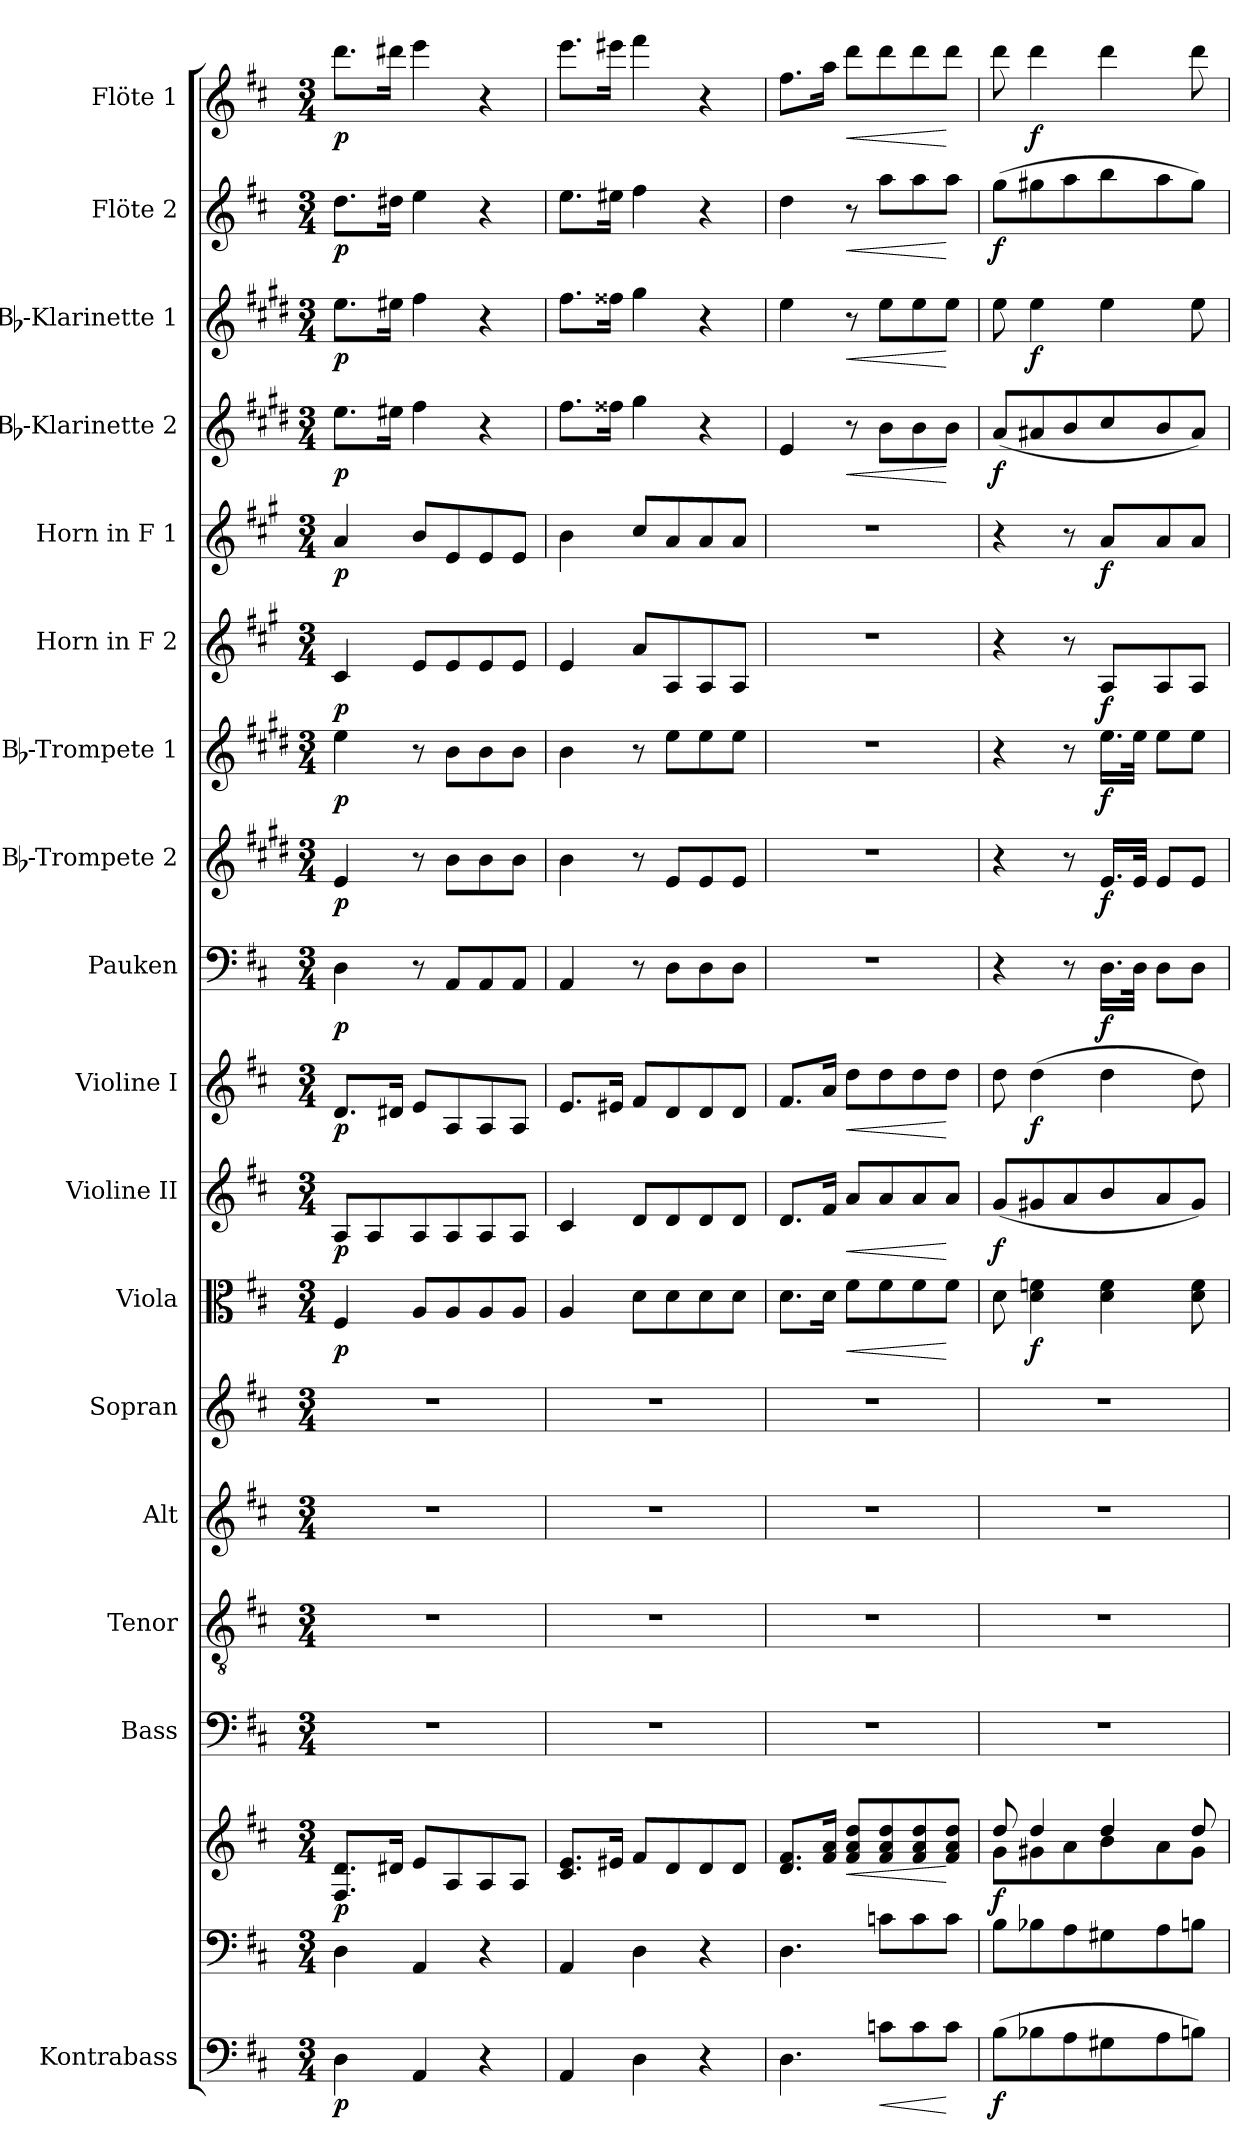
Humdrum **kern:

**kern	**dynam	**kern	**kern	**dynam	**kern	**kern	**kern	**kern	**kern	**dynam	**kern	**dynam	**kern	**dynam	**kern	**dynam	**kern	**dynam	**kern	**dynam	**kern	**dynam	**kern	**dynam	**kern	**dynam	**kern	**dynam	**kern	**dynam	**kern	**dynam
*part18	*part18	*part17	*part17	*part17	*part16	*part15	*part14	*part13	*part12	*part12	*part11	*part11	*part10	*part10	*part9	*part9	*part8	*part8	*part7	*part7	*part6	*part6	*part5	*part5	*part4	*part4	*part3	*part3	*part2	*part2	*part1	*part1
*staff19	*staff19	*staff18	*staff17	*staff17/18	*staff16	*staff15	*staff14	*staff13	*staff12	*staff12	*staff11	*staff11	*staff10	*staff10	*staff9	*staff9	*staff8	*staff8	*staff7	*staff7	*staff6	*staff6	*staff5	*staff5	*staff4	*staff4	*staff3	*staff3	*staff2	*staff2	*staff1	*staff1
*I"Kontrabass	*	*	*	*	*I"Bass	*I"Tenor	*I"Alt	*I"Sopran	*I"Viola	*	*I"Violine II	*	*I"Violine I	*	*I"Pauken	*	*I"Bb-Trompete 2	*	*I"Bb-Trompete 1	*	*I"Horn in F 2	*	*I"Horn in F 1	*	*I"Bb-Klarinette 2	*	*I"Bb-Klarinette 1	*	*I"Flöte 2	*	*I"Flöte 1	*
*I'Kb.	*	*	*	*	*I'B.	*I'T.	*I'A.	*I'S.	*I'Vla.	*	*I'Vl. II	*	*I'Vl. I	*	*I'Pk.	*	*I'Bb Trp. 2	*	*I'Bb Trp. 1	*	*	*	*	*	*I'Bb Kl. 2	*	*I'Bb Kl. 1	*	*I'Fl. 2	*	*I'Fl. 1	*
*clefF4	*	*clefF4	*clefG2	*	*clefF4	*clefGv2	*clefG2	*clefG2	*clefC3	*	*clefG2	*	*clefG2	*	*clefF4	*	*clefG2	*	*clefG2	*	*clefG2	*	*clefG2	*	*clefG2	*	*clefG2	*	*clefG2	*	*clefG2	*
*ITrd7c12	*	*	*	*	*	*	*	*	*	*	*	*	*	*	*	*	*ITrd1c2	*	*ITrd1c2	*	*ITrd4c7	*	*ITrd4c7	*	*ITrd1c2	*	*ITrd1c2	*	*	*	*	*
*k[f#c#]	*	*k[f#c#]	*k[f#c#]	*	*k[f#c#]	*k[f#c#]	*k[f#c#]	*k[f#c#]	*k[f#c#]	*	*k[f#c#]	*	*k[f#c#]	*	*k[f#c#]	*	*k[f#c#]	*	*k[f#c#]	*	*k[f#c#]	*	*k[f#c#]	*	*k[f#c#]	*	*k[f#c#]	*	*k[f#c#]	*	*k[f#c#]	*
*D:	*	*D:	*D:	*	*D:	*D:	*D:	*D:	*D:	*	*D:	*	*D:	*	*D:	*	*D:	*	*D:	*	*D:	*	*D:	*	*D:	*	*D:	*	*D:	*	*D:	*
*M3/4	*	*M3/4	*M3/4	*	*M3/4	*M3/4	*M3/4	*M3/4	*M3/4	*	*M3/4	*	*M3/4	*	*M3/4	*	*M3/4	*	*M3/4	*	*M3/4	*	*M3/4	*	*M3/4	*	*M3/4	*	*M3/4	*	*M3/4	*
=1	=1	=1	=1	=1	=1	=1	=1	=1	=1	=1	=1	=1	=1	=1	=1	=1	=1	=1	=1	=1	=1	=1	=1	=1	=1	=1	=1	=1	=1	=1	=1	=1
!	!LO:DY:b	!	!	!LO:DY:b	!	!	!	!	!	!LO:DY:b	!	!LO:DY:b	!	!LO:DY:b	!	!LO:DY:b	!	!LO:DY:b	!	!LO:DY:b	!	!LO:DY:b	!	!LO:DY:b	!	!LO:DY:b	!	!LO:DY:b	!	!LO:DY:b	!	!LO:DY:b
4DD\	p	4D\	8.F#/ 8.d/L	p	2.r	2.r	2.r	2.r	4F#/	p	8A/L	p	8.d/L	p	4D\	p	4d/	p	4dd\	p	4F#/	p	4d/	p	8.dd\L	p	8.dd\L	p	8.dd\L	p	8.ddd\L	p
.	.	.	.	.	.	.	.	.	.	.	8A/	.	.	.	.	.	.	.	.	.	.	.	.	.	.	.	.	.	.	.	.	.
.	.	.	16d#X/Jk	.	.	.	.	.	.	.	.	.	16d#X/Jk	.	.	.	.	.	.	.	.	.	.	.	16dd#X\Jk	.	16dd#X\Jk	.	16dd#X\Jk	.	16ddd#X\Jk	.
4AAA/	.	4AA/	8e/L	.	.	.	.	.	8A/L	.	8A/	.	8e/L	.	8r	.	8r	.	8r	.	8A/L	.	8e/L	.	4ee\	.	4ee\	.	4ee\	.	4eee\	.
.	.	.	8A/	.	.	.	.	.	8A/	.	8A/	.	8A/	.	8AA/L	.	8a\L	.	8a\L	.	8A/	.	8A/	.	.	.	.	.	.	.	.	.
4r	.	4r	8A/	.	.	.	.	.	8A/	.	8A/	.	8A/	.	8AA/	.	8a\	.	8a\	.	8A/	.	8A/	.	4r	.	4r	.	4r	.	4r	.
.	.	.	8A/J	.	.	.	.	.	8A/J	.	8A/J	.	8A/J	.	8AA/J	.	8a\J	.	8a\J	.	8A/J	.	8A/J	.	.	.	.	.	.	.	.	.
=2	=2	=2	=2	=2	=2	=2	=2	=2	=2	=2	=2	=2	=2	=2	=2	=2	=2	=2	=2	=2	=2	=2	=2	=2	=2	=2	=2	=2	=2	=2	=2	=2
4AAA/	.	4AA/	8.c#/ 8.e/L	.	2.r	2.r	2.r	2.r	4A/	.	4c#/	.	8.e/L	.	4AA/	.	4a\	.	4a\	.	4A/	.	4e\	.	8.ee\L	.	8.ee\L	.	8.ee\L	.	8.eee\L	.
.	.	.	16e#X/Jk	.	.	.	.	.	.	.	.	.	16e#X/Jk	.	.	.	.	.	.	.	.	.	.	.	16ee#X\Jk	.	16ee#X\Jk	.	16ee#X\Jk	.	16eee#X\Jk	.
4DD\	.	4D\	8f#/L	.	.	.	.	.	8d\L	.	8d/L	.	8f#/L	.	8r	.	8r	.	8r	.	8d/L	.	8f#/L	.	4ff#\	.	4ff#\	.	4ff#\	.	4fff#\	.
.	.	.	8d/	.	.	.	.	.	8d\	.	8d/	.	8d/	.	8D\L	.	8d/L	.	8dd\L	.	8D/	.	8d/	.	.	.	.	.	.	.	.	.
4r	.	4r	8d/	.	.	.	.	.	8d\	.	8d/	.	8d/	.	8D\	.	8d/	.	8dd\	.	8D/	.	8d/	.	4r	.	4r	.	4r	.	4r	.
.	.	.	8d/J	.	.	.	.	.	8d\J	.	8d/J	.	8d/J	.	8D\J	.	8d/J	.	8dd\J	.	8D/J	.	8d/J	.	.	.	.	.	.	.	.	.
=3	=3	=3	=3	=3	=3	=3	=3	=3	=3	=3	=3	=3	=3	=3	=3	=3	=3	=3	=3	=3	=3	=3	=3	=3	=3	=3	=3	=3	=3	=3	=3	=3
4.DD\	.	4.D\	8.d/ 8.f#/L	.	2.r	2.r	2.r	2.r	8.d\L	.	8.d/L	.	8.f#/L	.	2.r	.	2.r	.	2.r	.	2.r	.	2.r	.	4d/	.	4dd\	.	4dd\	.	8.ff#\L	.
.	.	.	16f#/ 16a/Jk	.	.	.	.	.	16d\Jk	.	16f#/Jk	.	16a/Jk	.	.	.	.	.	.	.	.	.	.	.	.	.	.	.	.	.	16aa\Jk	.
!	!	!	!	!LO:HP:b	!	!	!	!	!	!LO:HP:b	!	!LO:HP:b	!	!LO:HP:b	!	!	!	!	!	!	!	!	!	!	!	!LO:HP:b	!	!LO:HP:b	!	!LO:HP:b	!	!LO:HP:b
.	.	.	8f#/ 8a/ 8dd/L	<	.	.	.	.	8f#\L	<	8a/L	<	8dd\L	<	.	.	.	.	.	.	.	.	.	.	8r	<	8r	<	8r	<	8ddd\L	<
!	!LO:HP:b	!	!	!	!	!	!	!	!	!	!	!	!	!	!	!	!	!	!	!	!	!	!	!	!	!	!	!	!	!	!	!
8Cn\L	<	8cn\L	8f#/ 8a/ 8dd/	.	.	.	.	.	8f#\	.	8a/	.	8dd\	.	.	.	.	.	.	.	.	.	.	.	8a\L	.	8dd\L	.	8aa\L	.	8ddd\	.
8C\	.	8c\	8f#/ 8a/ 8dd/	.	.	.	.	.	8f#\	.	8a/	.	8dd\	.	.	.	.	.	.	.	.	.	.	.	8a\	.	8dd\	.	8aa\	.	8ddd\	.
8C\J	[	8c\J	8f#/ 8a/ 8dd/J	[	.	.	.	.	8f#\J	[	8a/J	[	8dd\J	[	.	.	.	.	.	.	.	.	.	.	8a\J	[	8dd\J	[	8aa\J	[	8ddd\J	[
=4	=4	=4	=4	=4	=4	=4	=4	=4	=4	=4	=4	=4	=4	=4	=4	=4	=4	=4	=4	=4	=4	=4	=4	=4	=4	=4	=4	=4	=4	=4	=4	=4
*	*	*	*^	*	*	*	*	*	*	*	*	*	*	*	*	*	*	*	*	*	*	*	*	*	*	*	*	*	*	*	*	*
!	!LO:DY:b	!	!	!	!LO:DY:b	!	!	!	!	!	!	!	!LO:DY:b	!	!	!	!	!	!	!	!	!	!	!	!	!	!LO:DY:b	!	!	!	!LO:DY:b	!	!
(>8BB\L	f	8B\L	8dd/	8g\L	f	2.r	2.r	2.r	2.r	8d\	.	(<8g/L	f	8dd\	.	4r	.	4r	.	4r	.	4r	.	4r	.	(<8g/L	f	8dd\	.	(>8gg\L	f	8ddd\	.
!	!	!	!	!	!	!	!	!	!	!	!LO:DY:b	!	!	!	!LO:DY:b	!	!	!	!	!	!	!	!	!	!	!	!	!	!LO:DY:b	!	!	!	!LO:DY:b
8BB-X\	.	8B-X\	4dd/	8g#X\	.	.	.	.	.	4d\ 4fn\	f	8g#X/	.	(>4dd\	f	.	.	.	.	.	.	.	.	.	.	8g#X/	.	4dd\	f	8gg#X\	.	4ddd\	f
8AA\	.	8A\	.	8a\	.	.	.	.	.	.	.	8a/	.	.	.	8r	.	8r	.	8r	.	8r	.	8r	.	8a/	.	.	.	8aa\	.	.	.
!	!	!	!	!	!	!	!	!	!	!	!	!	!	!	!	!	!LO:DY:b	!	!LO:DY:b	!	!LO:DY:b	!	!LO:DY:b	!	!LO:DY:b	!	!	!	!	!	!	!	!
8GG#X\	.	8G#X\	4dd/	8b\	.	.	.	.	.	4d\ 4f\	.	8b/	.	4dd\	.	16.D\LL	f	16.d/LL	f	16.dd\LL	f	8D/L	f	8d/L	f	8b/	.	4dd\	.	8bb\	.	4ddd\	.
.	.	.	.	.	.	.	.	.	.	.	.	.	.	.	.	32D\JJk	.	32d/JJk	.	32dd\JJk	.	.	.	.	.	.	.	.	.	.	.	.	.
8AA\	.	8A\	.	8a\	.	.	.	.	.	.	.	8a/	.	.	.	8D\L	.	8d/L	.	8dd\L	.	8D/	.	8d/	.	8a/	.	.	.	8aa\	.	.	.
8BBn\J)	.	8Bn\J	8dd/	8g#\J	.	.	.	.	.	8d\ 8f\	.	8g#/J)	.	8dd\)	.	8D\J	.	8d/J	.	8dd\J	.	8D/J	.	8d/J	.	8g#/J)	.	8dd\	.	8gg#\J)	.	8ddd\	.
*	*	*	*v	*v	*	*	*	*	*	*	*	*	*	*	*	*	*	*	*	*	*	*	*	*	*	*	*	*	*	*	*	*	*
=	=	=	=	=	=	=	=	=	=	=	=	=	=	=	=	=	=	=	=	=	=	=	=	=	=	=	=	=	=	=	=	=
*-	*-	*-	*-	*-	*-	*-	*-	*-	*-	*-	*-	*-	*-	*-	*-	*-	*-	*-	*-	*-	*-	*-	*-	*-	*-	*-	*-	*-	*-	*-	*-	*-
